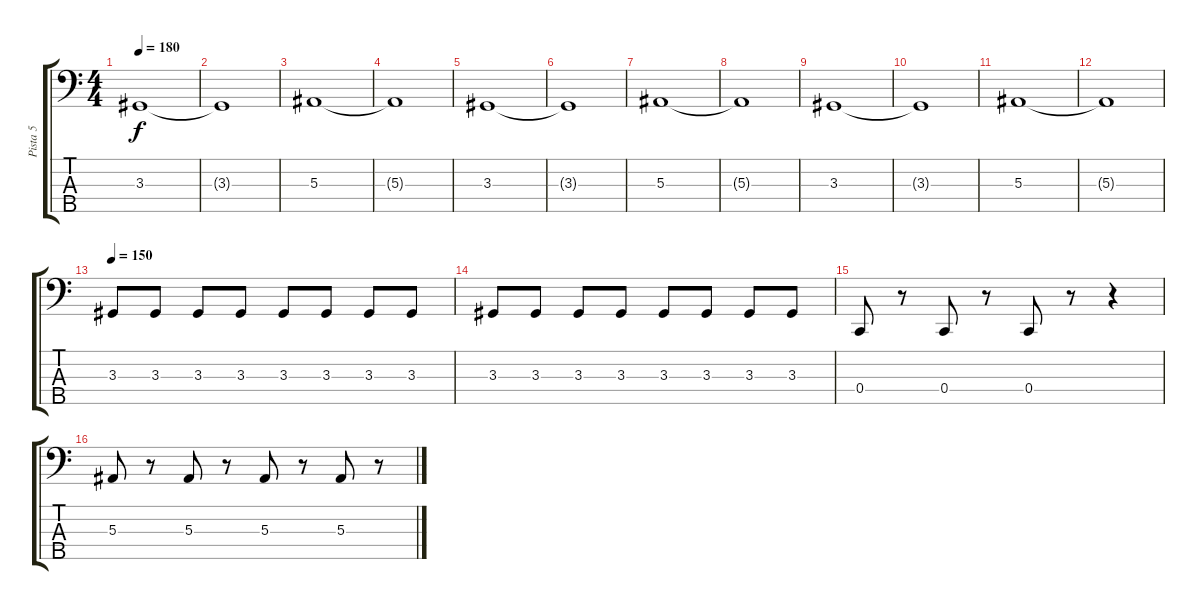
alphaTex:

\track ("Pista 5" "Pista 5") {instrument electricbasspick}
\staff {score tabs}
\tuning (Eb2 Bb1 F1 C1 G0) {hide}
\ts (4 4)
\tempo 180
\clef f4
\ks c
3.3.1{dy f} |
3.3{t}.1 |
5.3.1 |
5.3{t}.1 |
3.3.1 |
3.3{t}.1 |
5.3.1 |
5.3{t}.1 |
3.3.1 |
3.3{t}.1 |
5.3.1 |
5.3{t}.1 |
\tempo 150
3.3.8 3.3.8 3.3.8 3.3.8 3.3.8 3.3.8 3.3.8 3.3.8 |
3.3.8 3.3.8 3.3.8 3.3.8 3.3.8 3.3.8 3.3.8 3.3.8 |
0.4.8 r.8 0.4.8 r.8 0.4.8 r.8 r.4 |
5.3.8 r.8 5.3.8 r.8 5.3.8 r.8 5.3.8 r.8
